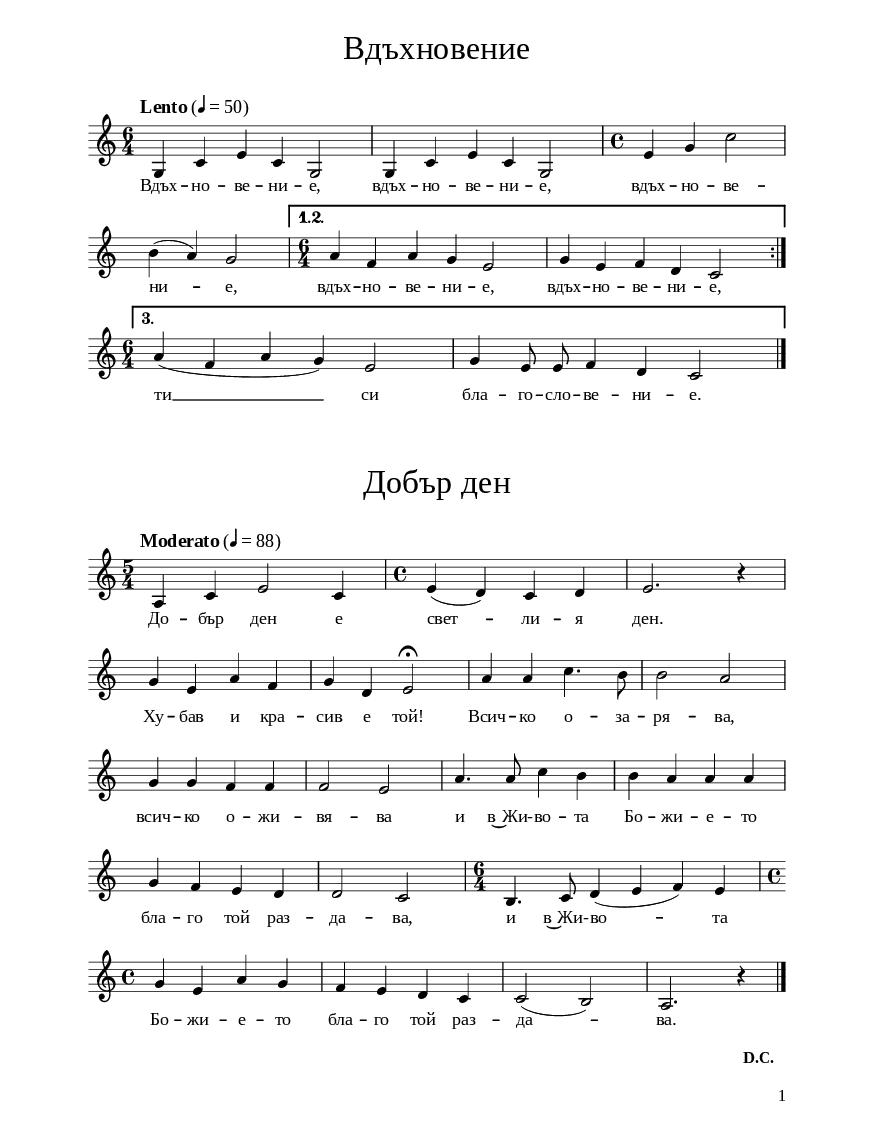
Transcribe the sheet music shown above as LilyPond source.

\version "2.24.2"

% include paper part and global functions
\include "include/globals.ily"

\bookpart {
  \label #'ref095
  \tocItem \markup "Вдъхновение"
  \include "include/bookpart-paper.ily"

  \score {
    \include "include/score-layout.ily"


    \new Voice \absolute  {
      \clef treble
      \key c \major
      \time 6/4
      \tempoFunc "Lento" 4 "50"
      \autoBeamOff
      \repeat volta 3 {
        g4 c' e' c' g2 | g4 c' e' c' g2 | \time 4/4  e'4 g' c''2 \break |

        b'4 ( a' ) g'2 | \time 6/4
      } \alternative {
        { a'4 f' a' g' e'2 | g'4 e' f' d' c'2 | \break }
        {
          \once \override Score.TimeSignature.break-visibility = ##(#f #f #t)
          \time 6/4 a'4 ( f' a' g' ) e'2 |  g'4 e'8 e' f'4 d' c'2
        }
      }
      \bar "|."
    }

    \addlyrics {
      Вдъх -- но -- ве -- ни -- е,
      вдъх -- но -- ве -- ни -- е,
      вдъх -- но -- ве -- ни -- е, вдъх -- но -- ве -- ни -- е,
      вдъх -- но -- ве -- ни -- е, ти __ си бла -- го --
      сло -- ве -- ни -- е.

    }

    \header {
      title = \titleFunc "Вдъхновение" "Vdahnovenie"
    }

    \midi{}

  } % score


  \label #'ref095_2
  \tocItem \markup "Добър ден"


  \paper {
    print-all-headers = ##t
    print-page-number = ##t
    print-first-page-number = ##t

    % put page numbers on the bottom
    oddHeaderMarkup = \markup ""
    evenHeaderMarkup = \markup ""
    oddFooterMarkup = \markup
    \fill-line {
      ""
      \if \should-print-page-number \fromproperty #'page:page-number-string
    }
    evenFooterMarkup = \markup
    \fill-line {
      \if \should-print-page-number \fromproperty #'page:page-number-string
      ""
    }

    left-margin = 1.5\cm
    right-margin = 1.5\cm
    top-margin = 1.6\cm
    bottom-margin = 1.2\cm
    ragged-bottom = ##t % do not spread the staves to fill the whole vertical space

    % change distance between staves
    system-system-spacing =
    #'((basic-distance . 10)
       (minimum-distance . 6)
       (padding . 1)
       (stretchability . 12))
  }

  \score {
    \include "include/score-layout.ily"


    \new Voice \absolute  {
      \clef treble
      \key a \minor
      \time 5/4
      \tempoFunc "Moderato" 4 "88"

      a4 c' e'2 c'4 | \time 4/4  e'4 ( d' ) c'  d'  | e'2. r4 \break |

      g'4 e' a' f' | g'4 d' e'2 \fermata | a'4 a' c''4. b'8 | b'2 a' \break |

      g'4 g' f' f' |  f'2 e' | a'4. a'8 c''4 b' | b'4 a' a' a' \break |

      g'4 f' e' d' | d'2 c' |  \time 6/4  b4. c'8 d'4 ( e' f' ) e' \break |

      \time 4/4  g'4 e' a' g' | f'4 e' d' c' | c'2 ( b ) | a2. r4 \break |

      \bar "|."
    }

    \addlyrics {
      До -- бър
      ден е свет -- ли -- я ден. Ху -- бав и кра --
      сив е той! Всич -- ко о -- за -- ря -- ва, всич
      -- ко о -- жи -- вя -- ва и "в~Жи-" -- во -- та Бо
      -- жи -- е -- то бла -- го той раз -- да -- ва,
      и "в~Жи-" -- во -- та Бо -- жи -- е -- то бла -- го
      той раз -- да -- ва.

    }

    \header {
      title = \titleFunc "Добър ден" "Dobăr den"
    }

    \midi{}

  } % score

  \markup \dc-one "D.C."

} % bookpart
